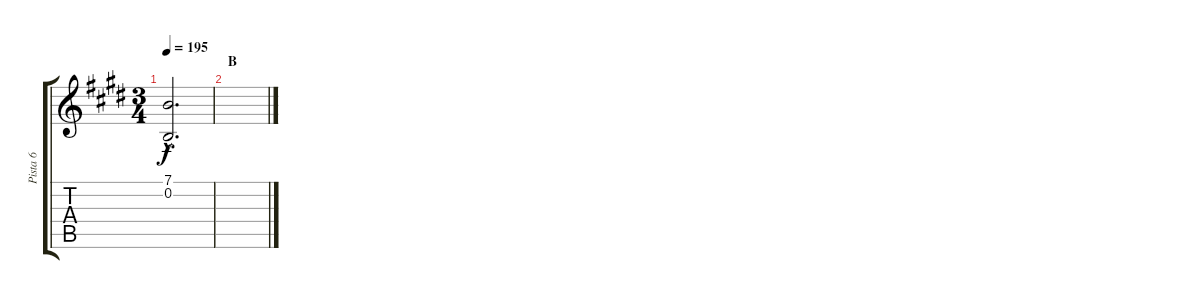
\track ("Pista 6" "Pista 6") {instrument choiraahs}
\staff {score tabs}
\tuning (E4 B3 G3 D3 A2 E2) {hide}
\ts (3 4)
\tempo 195
\clef g2
\ks e
(7.1{hac} 0.2{hac}).2{d dy f} |
\section ("" "B")
